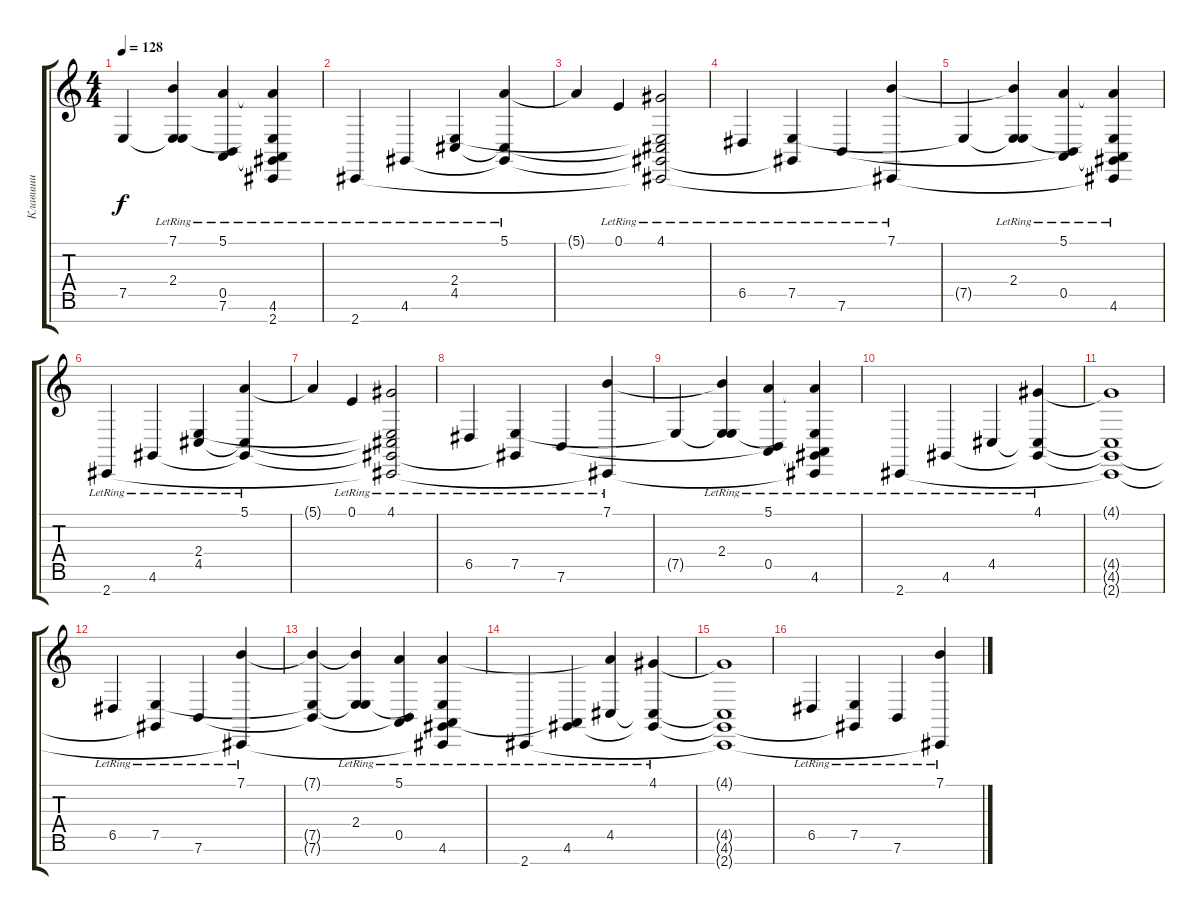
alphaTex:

\track ("Клавиши" "Клавиши") {instrument acousticgrandpiano}
\staff {score tabs}
\tuning (E4 B3 G3 D3 A2 E2 B1) {hide}
\ts (4 4)
\tempo 128
\clef g2
\ks c
7.5{t}.4{dy f} (7.1{t} 2.4{lr} 7.5{t}).4 (5.1{lr} 0.5{lr} 7.6{t}).4 (5.1{t} 2.4{t} 0.5{t} 4.6{lr} 2.7{t}).4 |
2.7{lr}.4 4.6{lr}.4 (2.4{lr} 4.5{lr}).4 (5.1{lr} 4.5{t} 4.6{t}).4 |
5.1{t}.4 0.1{lr}.4 (4.1{lr} 2.4{t} 4.5{t} 4.6{t} 2.7{t}).2 |
6.5{lr}.4 (7.5{lr} 4.6{t}).4 7.6{lr}.4 (7.1{lr} 2.7{t}).4 |
7.5{t}.4 (7.1{t} 2.4{lr} 7.5{t}).4 (5.1{lr} 0.5{lr} 7.6{t}).4 (5.1{t} 2.4{t} 0.5{t} 4.6{lr} 2.7{t}).4 |
2.7{lr}.4 4.6{lr}.4 (2.4{lr} 4.5{lr}).4 (5.1{lr} 4.5{t} 4.6{t}).4 |
5.1{t}.4 0.1{lr}.4 (4.1{lr} 2.4{t} 4.5{t} 4.6{t} 2.7{t}).2 |
6.5{lr}.4 (7.5{lr} 4.6{t}).4 7.6{lr}.4 (7.1{lr} 2.7{t}).4 |
7.5{t}.4 (7.1{t} 2.4{lr} 7.5{t}).4 (5.1{lr} 0.5{lr} 7.6{t}).4 (5.1{t} 2.4{t} 0.5{t} 4.6{lr} 2.7{t}).4 |
2.7{lr}.4{volume 9} 4.6{lr}.4 4.5{lr}.4 (4.1{lr} 4.5{t} 4.6{t}).4 |
(4.1{t} 4.5{t} 4.6{t} 2.7{t}).1 |
6.5{lr}.4 (7.5{lr} 4.6{t}).4 7.6{lr}.4 (7.1{lr} 2.7{t}).4 |
(7.1{t} 7.5{t} 7.6{t}).4 (7.1{t} 2.4{lr} 7.5{t}).4 (5.1{lr} 0.5{lr} 7.6{t}).4 (5.1{t} 2.4{t} 0.5{t} 4.6{lr} 2.7{t}).4 |
2.7{lr}.4{volume 7} (0.5{t} 4.6{lr}).4 (5.1{t} 4.5{lr}).4 (4.1{lr} 4.5{t} 4.6{t}).4 |
(4.1{t} 4.5{t} 4.6{t} 2.7{t}).1 |
6.5{lr}.4 (7.5{lr} 4.6{t}).4 7.6{lr}.4 (7.1{lr} 2.7{t}).4
